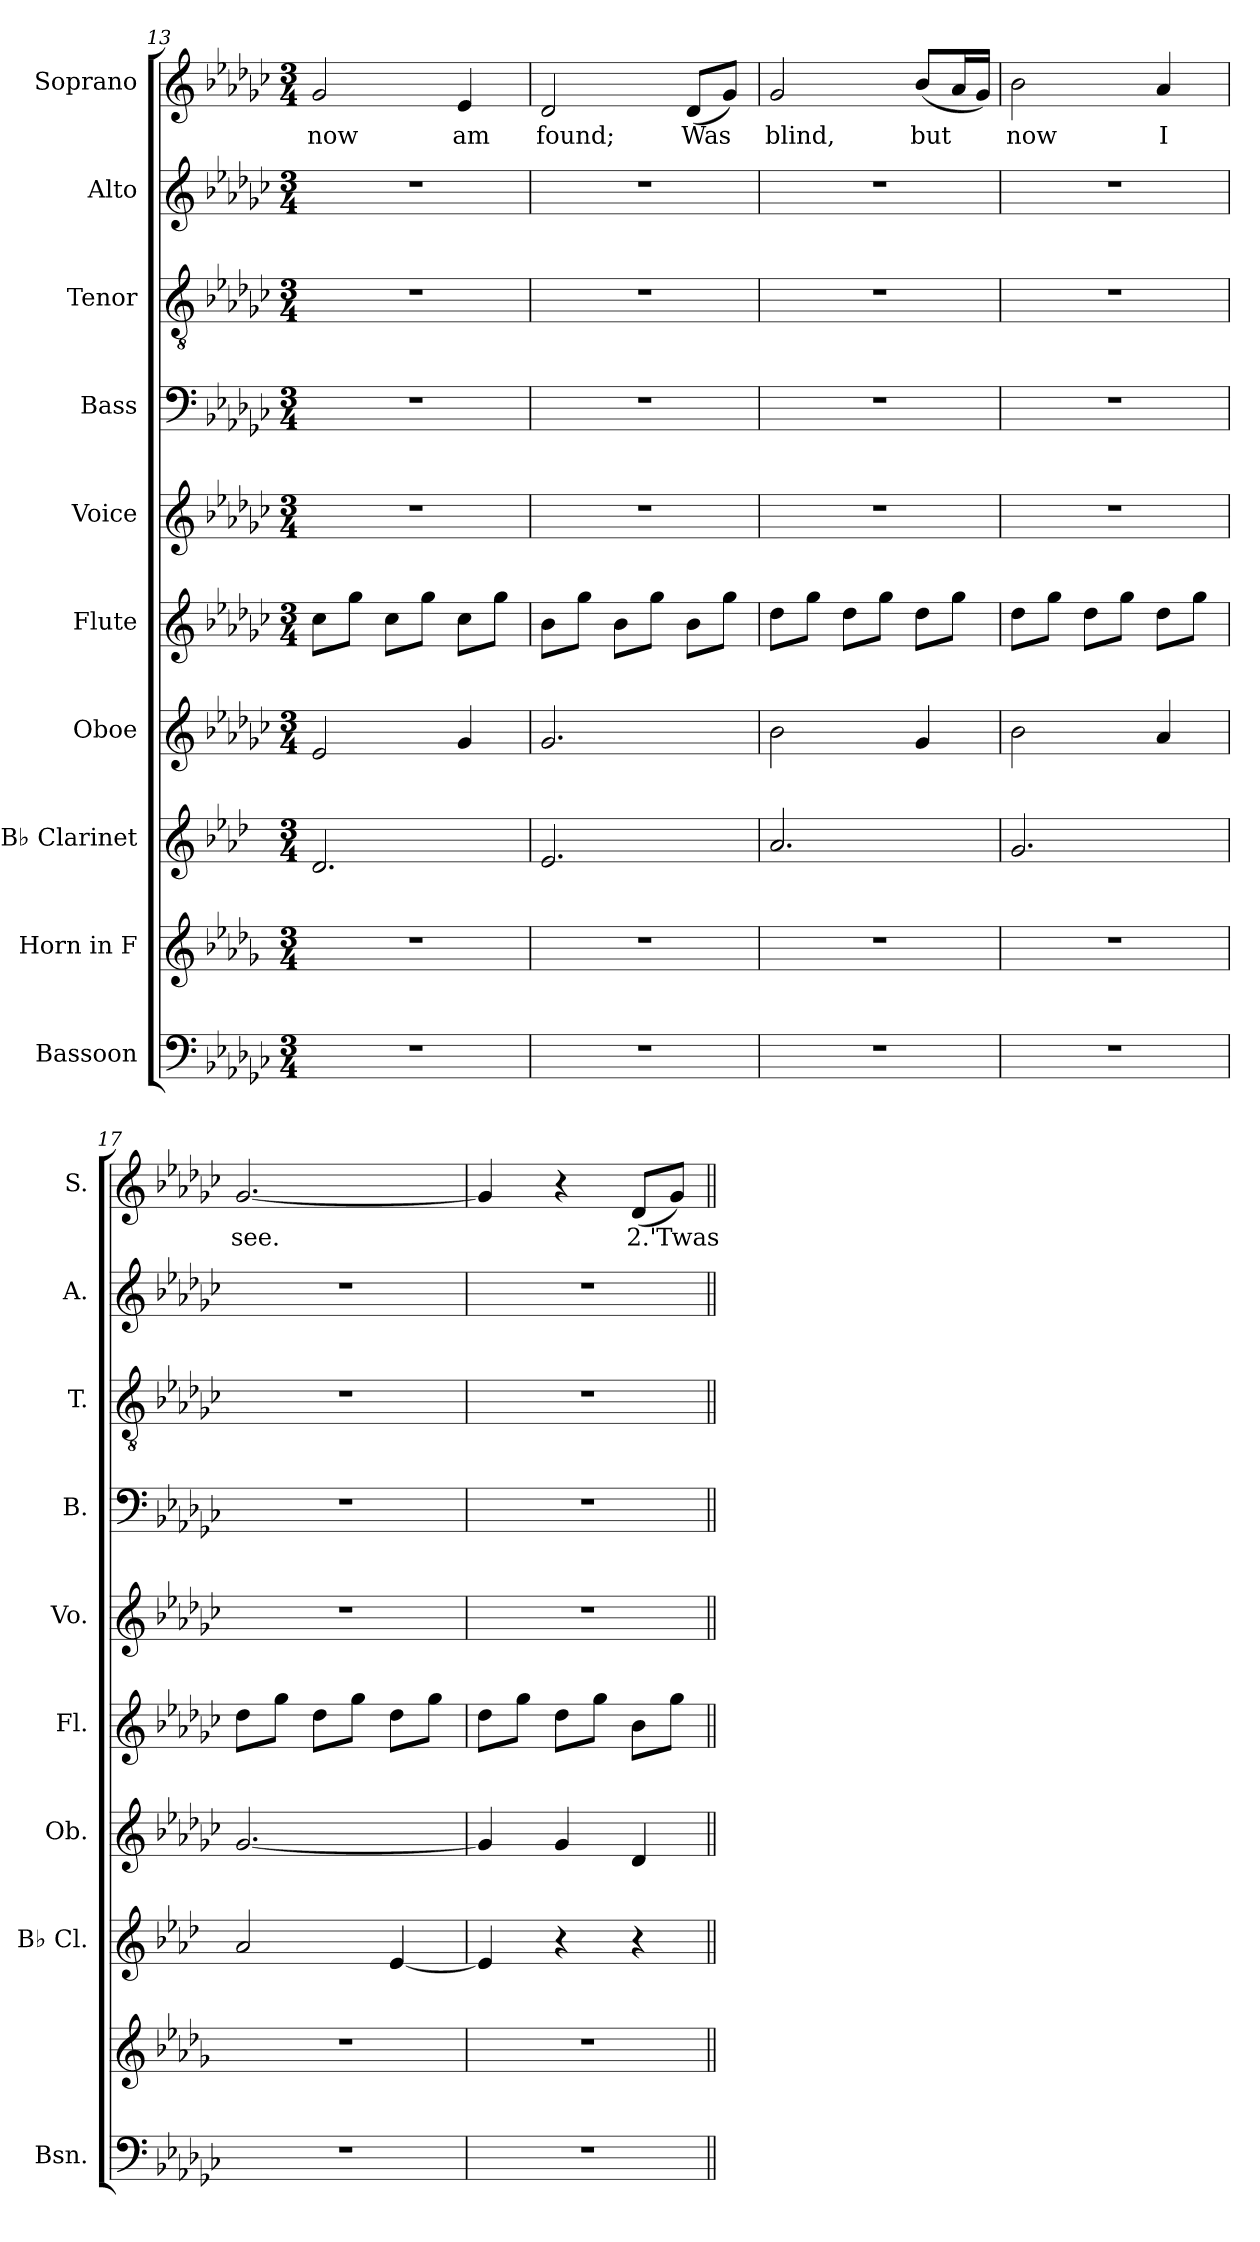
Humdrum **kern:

**kern	**kern	**kern	**kern	**kern	**kern	**kern	**kern	**kern	**kern	**text
*part10	*part9	*part8	*part7	*part6	*part5	*part4	*part3	*part2	*part1	*part1
*staff10	*staff9	*staff8	*staff7	*staff6	*staff5	*staff4	*staff3	*staff2	*staff1	*staff1
*I"Bassoon	*I"Horn in F	*I"B♭ Clarinet	*I"Oboe	*I"Flute	*I"Voice	*I"Bass	*I"Tenor	*I"Alto	*I"Soprano	*
*I'Bsn.	*	*I'B♭ Cl.	*I'Ob.	*I'Fl.	*I'Vo.	*I'B.	*I'T.	*I'A.	*I'S.	*
*clefF4	*clefG2	*clefG2	*clefG2	*clefG2	*clefG2	*clefF4	*clefGv2	*clefG2	*clefG2	*
*	*ITrd4c7	*ITrd1c2	*	*	*	*	*	*	*	*
*k[b-e-a-d-g-c-]	*k[b-e-a-d-g-c-]	*k[b-e-a-d-g-c-]	*k[b-e-a-d-g-c-]	*k[b-e-a-d-g-c-]	*k[b-e-a-d-g-c-]	*k[b-e-a-d-g-c-]	*k[b-e-a-d-g-c-]	*k[b-e-a-d-g-c-]	*k[b-e-a-d-g-c-]	*
*M3/4	*M3/4	*M3/4	*M3/4	*M3/4	*M3/4	*M3/4	*M3/4	*M3/4	*M3/4	*
=13	=13	=13	=13	=13	=13	=13	=13	=13	=13	=13
2.r	2.r	2.c-/	2e-/	8cc-\L	2.r	2.r	2.r	2.r	2g-/	now
.	.	.	.	8gg-\J	.	.	.	.	.	.
.	.	.	.	8cc-\L	.	.	.	.	.	.
.	.	.	.	8gg-\J	.	.	.	.	.	.
.	.	.	4g-/	8cc-\L	.	.	.	.	4e-/	am
.	.	.	.	8gg-\J	.	.	.	.	.	.
=14	=14	=14	=14	=14	=14	=14	=14	=14	=14	=14
2.r	2.r	2.d-/	2.g-/	8b-\L	2.r	2.r	2.r	2.r	2d-/	found;
.	.	.	.	8gg-\J	.	.	.	.	.	.
.	.	.	.	8b-\L	.	.	.	.	.	.
.	.	.	.	8gg-\J	.	.	.	.	.	.
.	.	.	.	8b-\L	.	.	.	.	(8d-/L	Was
.	.	.	.	8gg-\J	.	.	.	.	8g-/J)	.
=15	=15	=15	=15	=15	=15	=15	=15	=15	=15	=15
2.r	2.r	2.g-/	2b-\	8dd-\L	2.r	2.r	2.r	2.r	2g-/	blind,
.	.	.	.	8gg-\J	.	.	.	.	.	.
.	.	.	.	8dd-\L	.	.	.	.	.	.
.	.	.	.	8gg-\J	.	.	.	.	.	.
.	.	.	4g-/	8dd-\L	.	.	.	.	(8b-/L	but
.	.	.	.	8gg-\J	.	.	.	.	16a-/L	.
.	.	.	.	.	.	.	.	.	16g-/JJ)	.
!!LO:LB:g=z
=16	=16	=16	=16	=16	=16	=16	=16	=16	=16	=16
2.r	2.r	2.f/	2b-\	8dd-\L	2.r	2.r	2.r	2.r	2b-\	now
.	.	.	.	8gg-\J	.	.	.	.	.	.
.	.	.	.	8dd-\L	.	.	.	.	.	.
.	.	.	.	8gg-\J	.	.	.	.	.	.
.	.	.	4a-/	8dd-\L	.	.	.	.	4a-/	I
.	.	.	.	8gg-\J	.	.	.	.	.	.
=17	=17	=17	=17	=17	=17	=17	=17	=17	=17	=17
2.r	2.r	2g-/	[2.g-/	8dd-\L	2.r	2.r	2.r	2.r	[2.g-/	see.
.	.	.	.	8gg-\J	.	.	.	.	.	.
.	.	.	.	8dd-\L	.	.	.	.	.	.
.	.	.	.	8gg-\J	.	.	.	.	.	.
.	.	[4d-/	.	8dd-\L	.	.	.	.	.	.
.	.	.	.	8gg-\J	.	.	.	.	.	.
=18	=18	=18	=18	=18	=18	=18	=18	=18	=18	=18
2.r	2.r	4d-/]	4g-/]	8dd-\L	2.r	2.r	2.r	2.r	4g-/]	.
.	.	.	.	8gg-\J	.	.	.	.	.	.
.	.	4r	4g-/	8dd-\L	.	.	.	.	4r	.
.	.	.	.	8gg-\J	.	.	.	.	.	.
.	.	4r	4d-/	8b-\L	.	.	.	.	(8d-/L	2.'Twas
.	.	.	.	8gg-\J	.	.	.	.	8g-/J)	.
=||	=||	=||	=||	=||	=||	=||	=||	=||	=||	=||
*-	*-	*-	*-	*-	*-	*-	*-	*-	*-	*-
